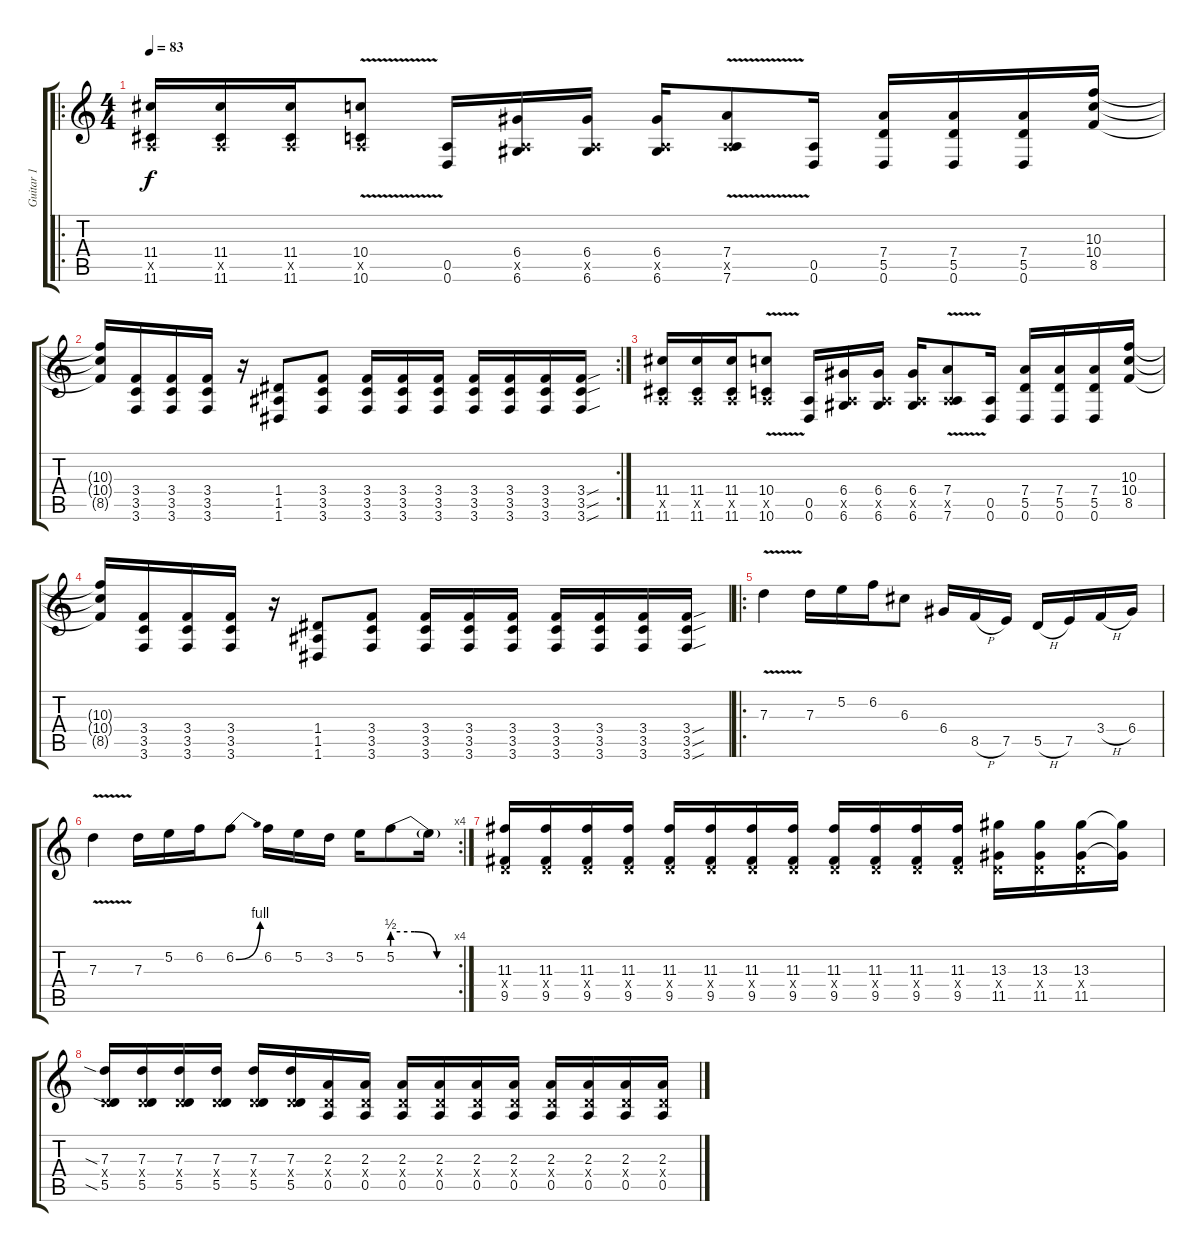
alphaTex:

\track ("Guitar 1" "Guitar 1") {instrument distortionguitar}
\staff {score tabs}
\tuning (E4 B3 G3 D3 A2 D2) {hide}
\ro
\ts (4 4)
\tempo 83
\clef g2
\ks c
(11.4 0.5{x} 11.6).16{dy f} (11.4 0.5{x} 11.6).16 (11.4 0.5{x} 11.6).16 (10.4{v} 0.5{x} 10.6).8 (0.5 0.6).16 (6.4 0.5{x} 6.6).16 (6.4 0.5{x} 6.6).16 (6.4 0.5{x} 6.6).16 (7.4{v} 0.5{x} 7.6).8 (0.5 0.6).16 (7.4 5.5 0.6).16 (7.4 5.5 0.6).16 (7.4 5.5 0.6).16 (10.3 10.4 8.5).16 |
\rc 2
(10.3{t} 10.4{t} 8.5{t}).16 (3.4 3.5 3.6).16 (3.4 3.5 3.6).16 (3.4 3.5 3.6).16 r.16 (1.4 1.5 1.6).8 (3.4 3.5 3.6).8 (3.4 3.5 3.6).16 (3.4 3.5 3.6).16 (3.4 3.5 3.6).16 (3.4 3.5 3.6).16 (3.4 3.5 3.6).16 (3.4 3.5 3.6).16 (3.4{sou} 3.5{sou} 3.6{sou}).16 |
(11.4 0.5{x} 11.6).16 (11.4 0.5{x} 11.6).16 (11.4 0.5{x} 11.6).16 (10.4{v} 0.5{x} 10.6).8 (0.5 0.6).16 (6.4 0.5{x} 6.6).16 (6.4 0.5{x} 6.6).16 (6.4 0.5{x} 6.6).16 (7.4{v} 0.5{x} 7.6).8 (0.5 0.6).16 (7.4 5.5 0.6).16 (7.4 5.5 0.6).16 (7.4 5.5 0.6).16 (10.3 10.4 8.5).16 |
(10.3{t} 10.4{t} 8.5{t}).16 (3.4 3.5 3.6).16 (3.4 3.5 3.6).16 (3.4 3.5 3.6).16 r.16 (1.4 1.5 1.6).8 (3.4 3.5 3.6).8 (3.4 3.5 3.6).16 (3.4 3.5 3.6).16 (3.4 3.5 3.6).16 (3.4 3.5 3.6).16 (3.4 3.5 3.6).16 (3.4 3.5 3.6).16 (3.4{sou} 3.5{sou} 3.6{sou}).16 |
\ro
7.3{v}.4 7.3.16 5.2.16 6.2.16 6.3.8 6.4.16 8.5{h}.16 7.5.16 5.5{h}.16 7.5.16 3.4{h}.16 6.4.16 |
\rc 4
7.3{v}.4 7.3.16 5.2.16 6.2.16 6.2{be (bend 0 0 60 4)}.8 6.2.16 5.2.16 3.2.16 5.2.16 5.2{be (custom 0 2 20 2 40 0 60 0)}.8 5.2{t}.16 |
(11.3 0.4{x} 9.5).16 (11.3 0.4{x} 9.5).16 (11.3 0.4{x} 9.5).16 (11.3 0.4{x} 9.5).16 (11.3 0.4{x} 9.5).16 (11.3 0.4{x} 9.5).16 (11.3 0.4{x} 9.5).16 (11.3 0.4{x} 9.5).16 (11.3 0.4{x} 9.5).16 (11.3 0.4{x} 9.5).16 (11.3 0.4{x} 9.5).16 (11.3 0.4{x} 9.5).16 (13.3 0.4{x} 11.5).16 (13.3 0.4{x} 11.5).16 (13.3 0.4{x} 11.5).16 (13.3{t} 11.5{t}).16 |
(7.3{sia} 0.4{x} 5.5{sia}).16 (7.3 0.4{x} 5.5).16 (7.3 0.4{x} 5.5).16 (7.3 0.4{x} 5.5).16 (7.3 0.4{x} 5.5).16 (7.3 0.4{x} 5.5).16 (2.3 0.4{x} 0.5).16 (2.3 0.4{x} 0.5).16 (2.3 0.4{x} 0.5).16 (2.3 0.4{x} 0.5).16 (2.3 0.4{x} 0.5).16 (2.3 0.4{x} 0.5).16 (2.3 0.4{x} 0.5).16 (2.3 0.4{x} 0.5).16 (2.3 0.4{x} 0.5).16 (2.3 0.4{x} 0.5).16
